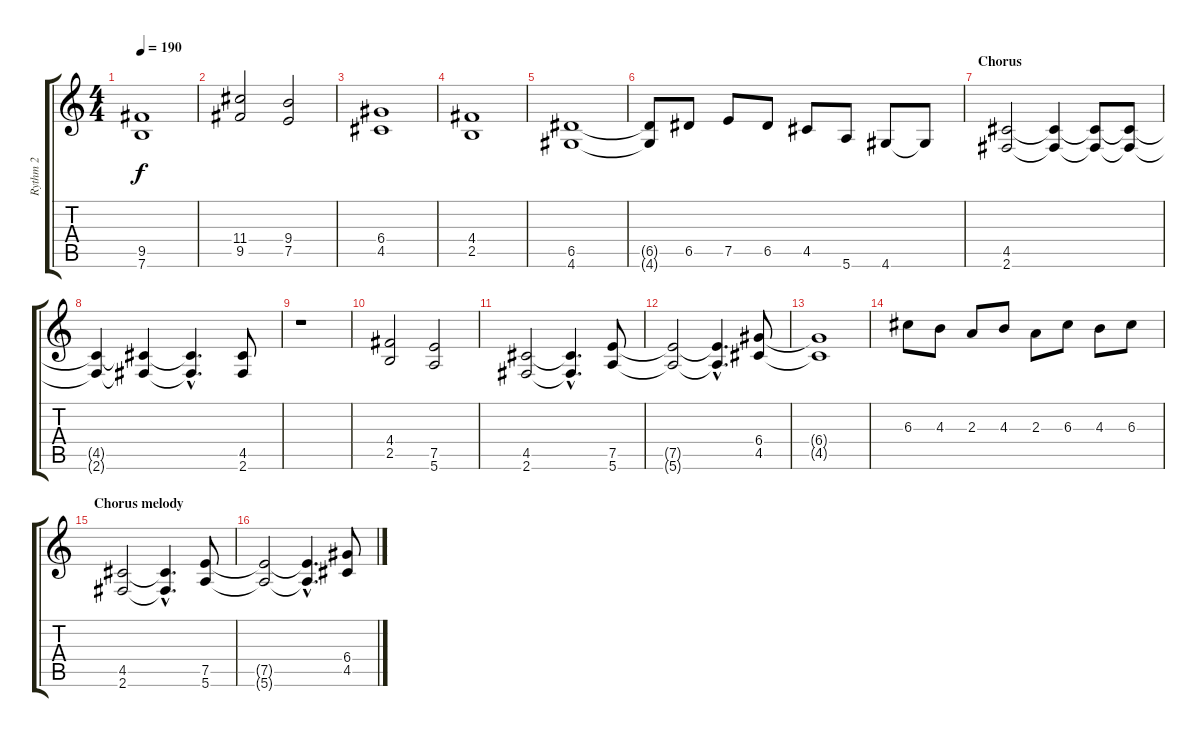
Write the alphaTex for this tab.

\track ("Rythm 2" "Rythm 2") {instrument distortionguitar}
\staff {score tabs}
\tuning (E4 B3 G3 D3 A2 E2) {hide}
\ts (4 4)
\tempo 190
\clef g2
\ks c
(9.5 7.6).1{dy f} |
(11.4 9.5).2 (9.4 7.5).2 |
(6.4 4.5).1 |
(4.4 2.5).1 |
(6.5 4.6).1 |
(6.5{t} 4.6{t}).8 6.5.8 7.5.8 6.5.8 4.5.8 5.6.8 4.6.8 4.6{t}.8 |
\section ("" "Chorus")
(4.5 2.6).2 (4.5{t} 2.6{t}).4 (4.5{t} 2.6{t}).8 (4.5{t} 2.6{t}).8 |
(4.5{t} 2.6{t}).4 (4.5{t} 2.6{t}).4 (4.5{hac t} 2.6{hac t}).4{d} (4.5 2.6).8 |
r.1 |
(4.4 2.5).2 (7.5 5.6).2 |
(4.5 2.6).2 (4.5{hac t} 2.6{hac t}).4{d} (7.5 5.6).8 |
(7.5{t} 5.6{t}).2 (7.5{hac t} 5.6{hac t}).4{d} (6.4 4.5).8 |
(6.4{t} 4.5{t}).1 |
6.3.8 4.3.8 2.3.8 4.3.8 2.3.8 6.3.8 4.3.8 6.3.8 |
\section ("" "Chorus melody")
(4.5 2.6).2 (4.5{hac t} 2.6{hac t}).4{d} (7.5 5.6).8 |
(7.5{t} 5.6{t}).2 (7.5{hac t} 5.6{hac t}).4{d} (6.4 4.5).8
